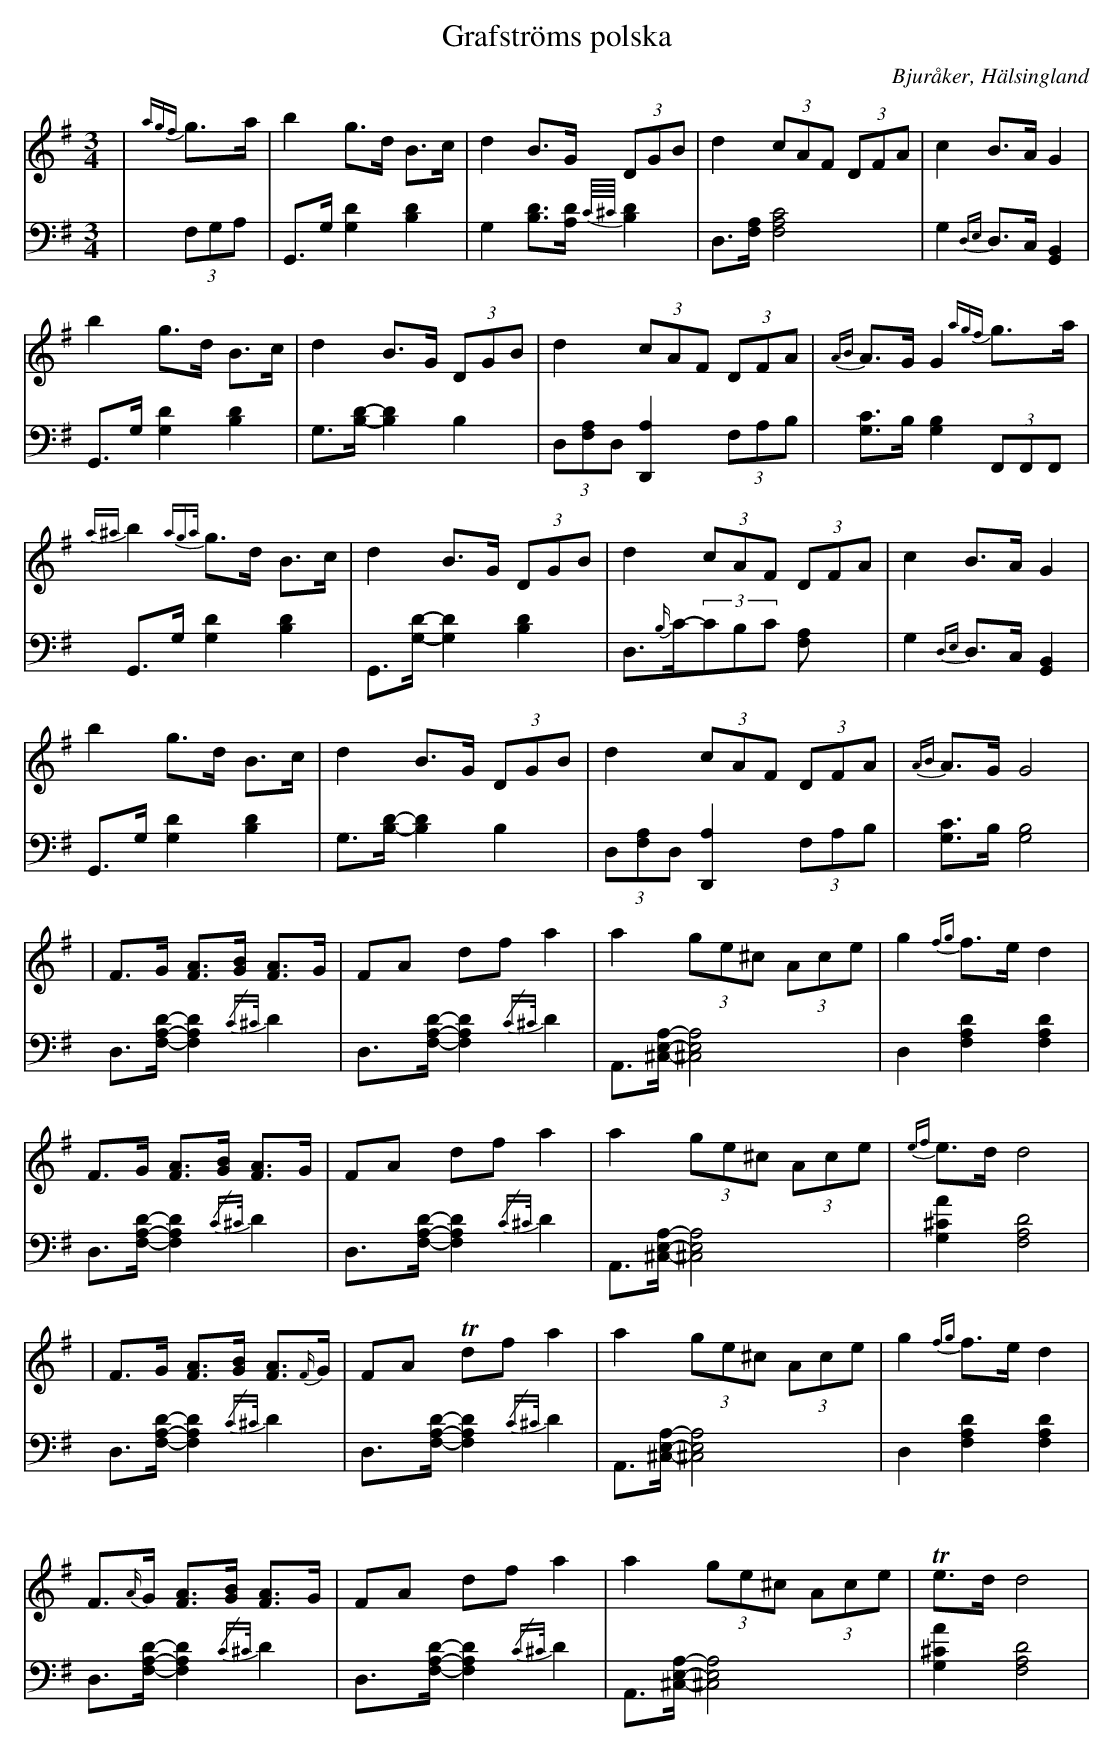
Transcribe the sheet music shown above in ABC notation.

X:1
T: Grafströms polska
O: Bjuråker, Hälsingland
M: 3/4
L: 1/8
K: G
V:1
V:2
V: 1
|{agf}g>a|b2 g>d B>c|d2 B>G (3DGB|d2 (3cAF (3DFA|c2 B>A G2|
b2 g>d B>c|d2 B>G (3DGB|d2 (3cAF (3DFA|{AB}A>G G2 {agf}g>a|
{a^a}b2 {aga/}g>d B>c|d2 B>G (3DGB|d2 (3cAF (3DFA|c2 B>A G2|
b2 g>d B>c|d2 B>G (3DGB|d2 (3cAF (3DFA|{AB}A>G G4|
|F>G [FA]>[GB] [FA]>G |FA df a2 |a2 (3ge^c (3Ace |g2 {fg}f>e d2 |
F>G [FA]>[GB] [FA]>G |FA df a2 |a2 (3ge^c (3Ace |{ef}e>d d4|
|F>G [FA]>[GB] [FA]>{F/}G |FA Tdf a2 |a2 (3ge^c (3Ace |g2 {fg}f>e d2 |
F>{A/}G [FA]>[GB] [FA]>G |FA df a2 |a2 (3ge^c (3Ace |Te>d d4|
V:2 clef=bass
|(3F,G,A, | G,,>G, [G,2D2] [B,2D2]|G,2 [B,D]>[A,D] {C//^C//}[B,D]2|D,>[F,A,] [F,4A,4C4]| G,2 {D,E,}D,>C, [G,,2B,,2]|
 G,,>G, [G,2D2] [B,2D2]|G,>[B,D]-[B,2D2] B,2|(3D,[F,A,]D, [D,,2A,2] (3F,A,B,| [G,C]>B, [G,2B,2](3F,,F,,F,,|
G,,>G, [G,2D2] [B,2D2]|G,,>[G,D]-[G,2D2] [B,2D2]|D,>{B,/}C-(3CB,C [F,2A,]| G,2 {D,E,}D,>C, [G,,2B,,2]|
 G,,>G, [G,2D2] [B,2D2]|G,>[B,D]-[B,2D2] B,2|(3D,[F,A,]D, [D,,2A,2] (3F,A,B,| [G,C]>B, [G,4B,4]|
D,>[F,A,D]-[F,2A,2D2] {/C^C/}D2|D,>[F,A,D]-[F,2A,2D2] {/C^C/}D2| A,,>[^C,E,A,]-[^C,4E,4A,4]|D,2 [F,2A,2D2] [F,2A,2D2] |
D,>[F,A,D]-[F,2A,2D2] {/C^C/}D2| D,>[F,A,D]-[F,2A,2D2] {/C^C/}D2| A,,>[^C,E,A,]-[^C,4E,4A,4]| [G,2A2^C2] [F,4A,4D4]|
D,>[F,A,D]-[F,2A,2D2] {/C^C/}D2|D,>[F,A,D]-[F,2A,2D2] {/C^C/}D2| A,,>[^C,E,A,]-[^C,4E,4A,4]|D,2 [F,2A,2D2] [F,2A,2D2] |
D,>[F,A,D]-[F,2A,2D2] {/C^C/}D2| D,>[F,A,D]-[F,2A,2D2] {/C^C/}D2| A,,>[^C,E,A,]-[^C,4E,4A,4]| [G,2A2^C2] [F,4A,4D4]|
